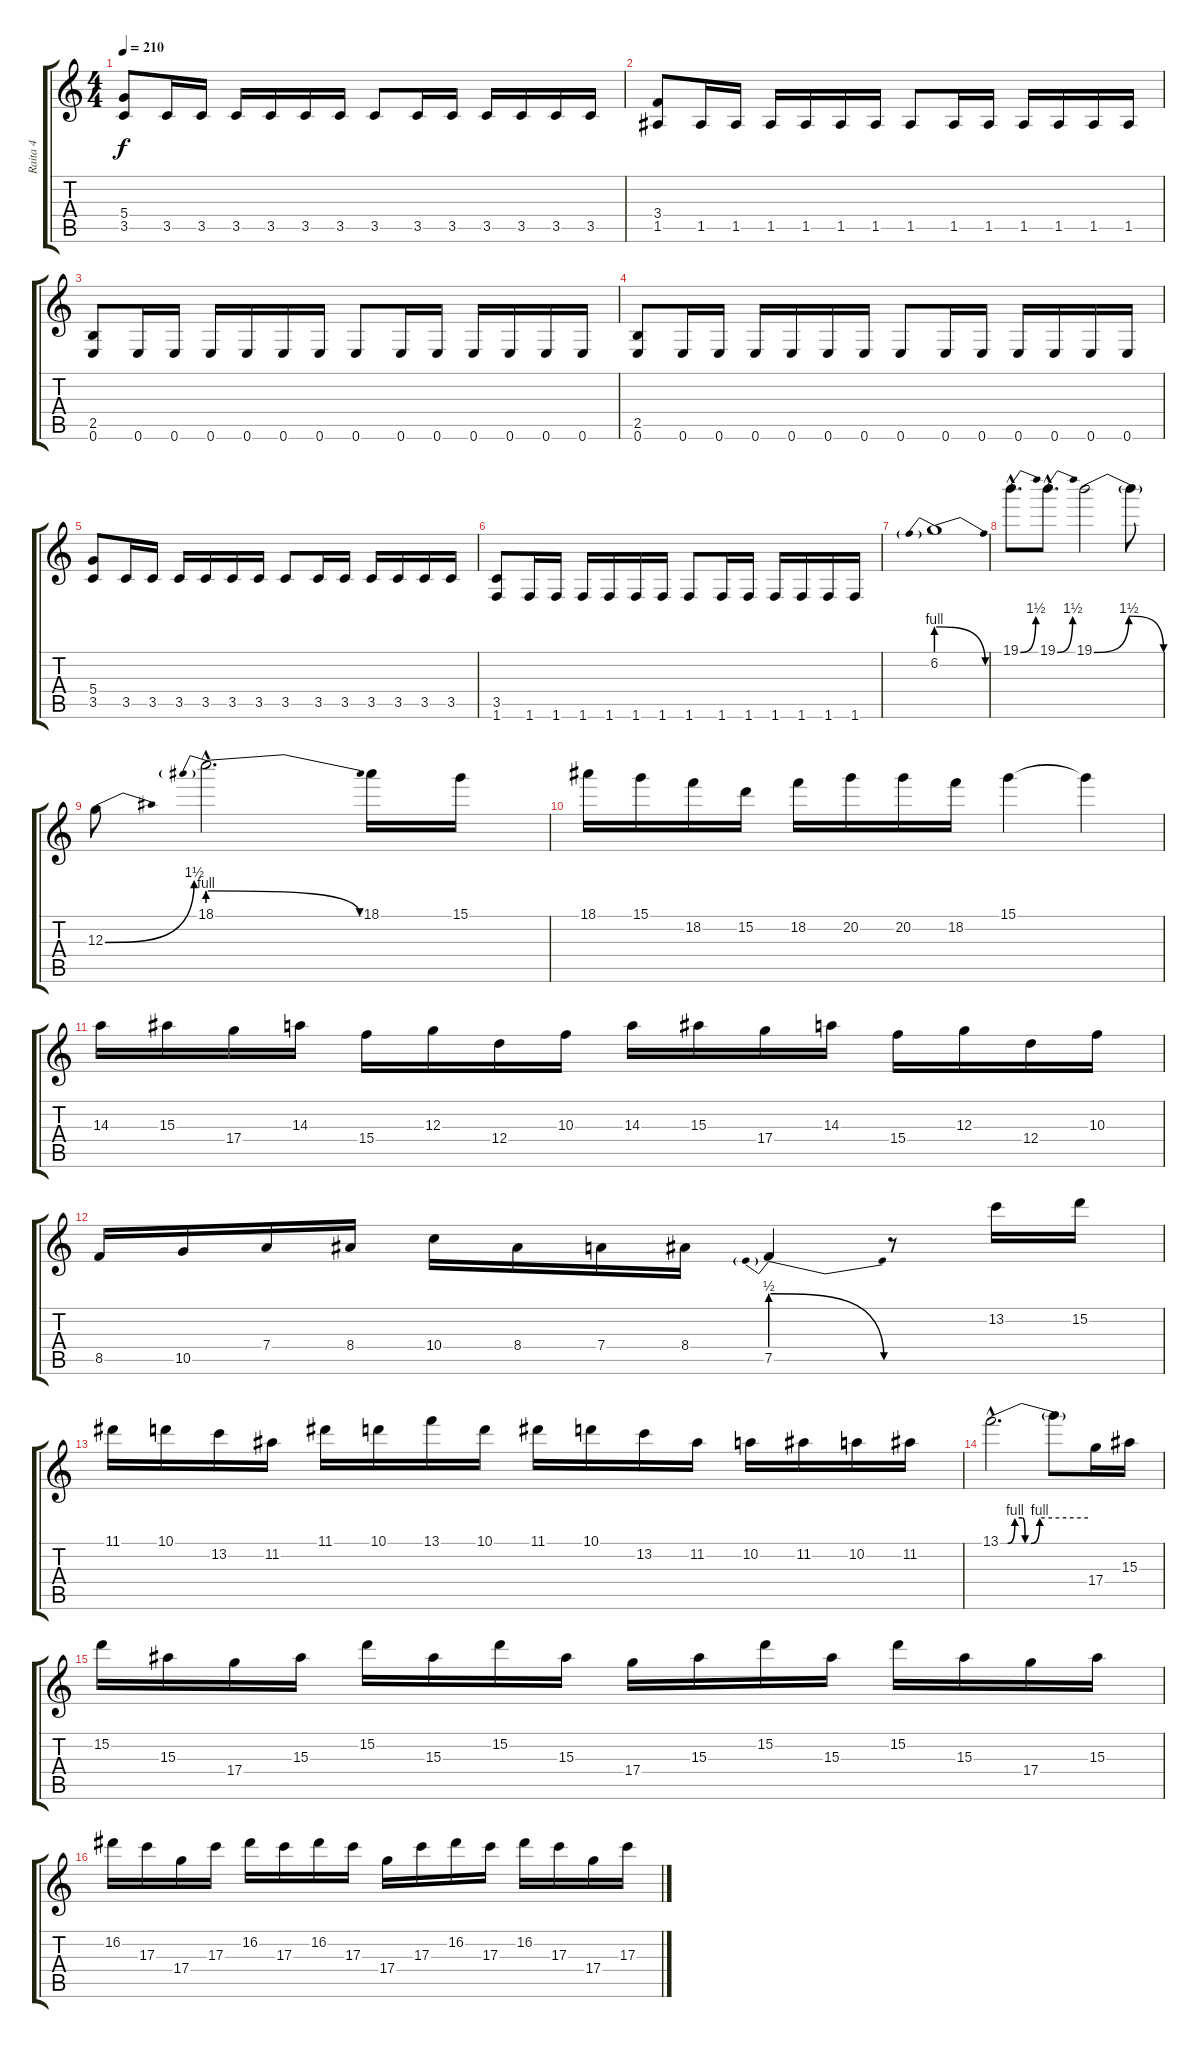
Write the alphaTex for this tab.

\track ("Raita 4" "Raita 4") {instrument distortionguitar}
\staff {score tabs}
\tuning (E4 B3 G3 D3 A2 E2) {hide}
\ts (4 4)
\tempo 210
\clef g2
\ks c
(5.4 3.5).8{dy f} 3.5.16 3.5.16 3.5.16 3.5.16 3.5.16 3.5.16 3.5.8 3.5.16 3.5.16 3.5.16 3.5.16 3.5.16 3.5.16 |
(3.4 1.5).8 1.5.16 1.5.16 1.5.16 1.5.16 1.5.16 1.5.16 1.5.8 1.5.16 1.5.16 1.5.16 1.5.16 1.5.16 1.5.16 |
(2.5 0.6).8 0.6.16 0.6.16 0.6.16 0.6.16 0.6.16 0.6.16 0.6.8 0.6.16 0.6.16 0.6.16 0.6.16 0.6.16 0.6.16 |
(2.5 0.6).8 0.6.16 0.6.16 0.6.16 0.6.16 0.6.16 0.6.16 0.6.8 0.6.16 0.6.16 0.6.16 0.6.16 0.6.16 0.6.16 |
(5.4 3.5).8 3.5.16 3.5.16 3.5.16 3.5.16 3.5.16 3.5.16 3.5.8 3.5.16 3.5.16 3.5.16 3.5.16 3.5.16 3.5.16 |
(3.5 1.6).8 1.6.16 1.6.16 1.6.16 1.6.16 1.6.16 1.6.16 1.6.8 1.6.16 1.6.16 1.6.16 1.6.16 1.6.16 1.6.16 |
6.2{be (prebendrelease 0 4 60 0)}.1 |
19.1{be (bend 0 0 60 6) hac}.8{d} 19.1{be (bend 0 0 60 6) hac}.8{d} 19.1{be (bendrelease 0 0 15 6 20 6 60 0)}.2 19.1{t}.8 |
12.3{be (bend 0 0 60 6)}.8 18.1{be (prebendrelease 0 4 60 0) hac}.2{d} 18.1.16 15.1.16 |
18.1.16 15.1.16 18.2.16 15.2.16 18.2.16 20.2.16 20.2.16 18.2.16 15.1.4 15.1{t}.4 |
14.3.16 15.3.16 17.4.16 14.3.16 15.4.16 12.3.16 12.4.16 10.3.16 14.3.16 15.3.16 17.4.16 14.3.16 15.4.16 12.3.16 12.4.16 10.3.16 |
8.5.16 10.5.16 7.4.16 8.4.16 10.4.16 8.4.16 7.4.16 8.4.16 7.5{be (prebendrelease 0 2 60 0)}.4 r.8 13.2.16 15.2.16 |
11.1.16 10.1.16 13.2.16 11.2.16 11.1.16 10.1.16 13.1.16 10.1.16 11.1.16 10.1.16 13.2.16 11.2.16 10.2.16 11.2.16 10.2.16 11.2.16 |
13.1{be (custom 0 0 5 0 10 4 15 4 17 0 21 0 27 4 60 4) hac}.2{d} 13.1{t}.8 17.4.16 15.3.16 |
15.2.16 15.3.16 17.4.16 15.3.16 15.2.16 15.3.16 15.2.16 15.3.16 17.4.16 15.3.16 15.2.16 15.3.16 15.2.16 15.3.16 17.4.16 15.3.16 |
16.2.16 17.3.16 17.4.16 17.3.16 16.2.16 17.3.16 16.2.16 17.3.16 17.4.16 17.3.16 16.2.16 17.3.16 16.2.16 17.3.16 17.4.16 17.3.16
